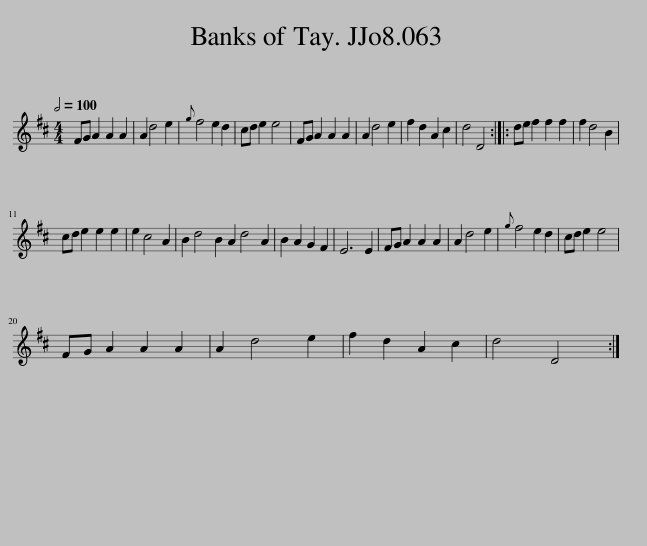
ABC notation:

X:1
L:1/8
Q:1/2=100
M:4/4
I:linebreak $
K:D
V:1 treble
V:1
 FG A2 A2 A2 | A2 d4 e2 |{g} f4 e2 d2 | cd e2 e4 | FG A2 A2 A2 | %5
 A2 d4 e2 | f2 d2 A2 c2 | d4 D4 :: de f2 f2 f2 | f2 d4 B2 |$ %10
 cd e2 e2 e2 | e2 c4 A2 | B2 d4 B2 A2 d4 A2 | B2 A2 G2 F2 | E6 E2 | %15
 FG A2 A2 A2 | A2 d4 e2 |{g} f4 e2 d2 | cd e2 e4 |$ FG A2 A2 A2 | %20
 A2 d4 e2 | f2 d2 A2 c2 | d4 D4 :| %23
